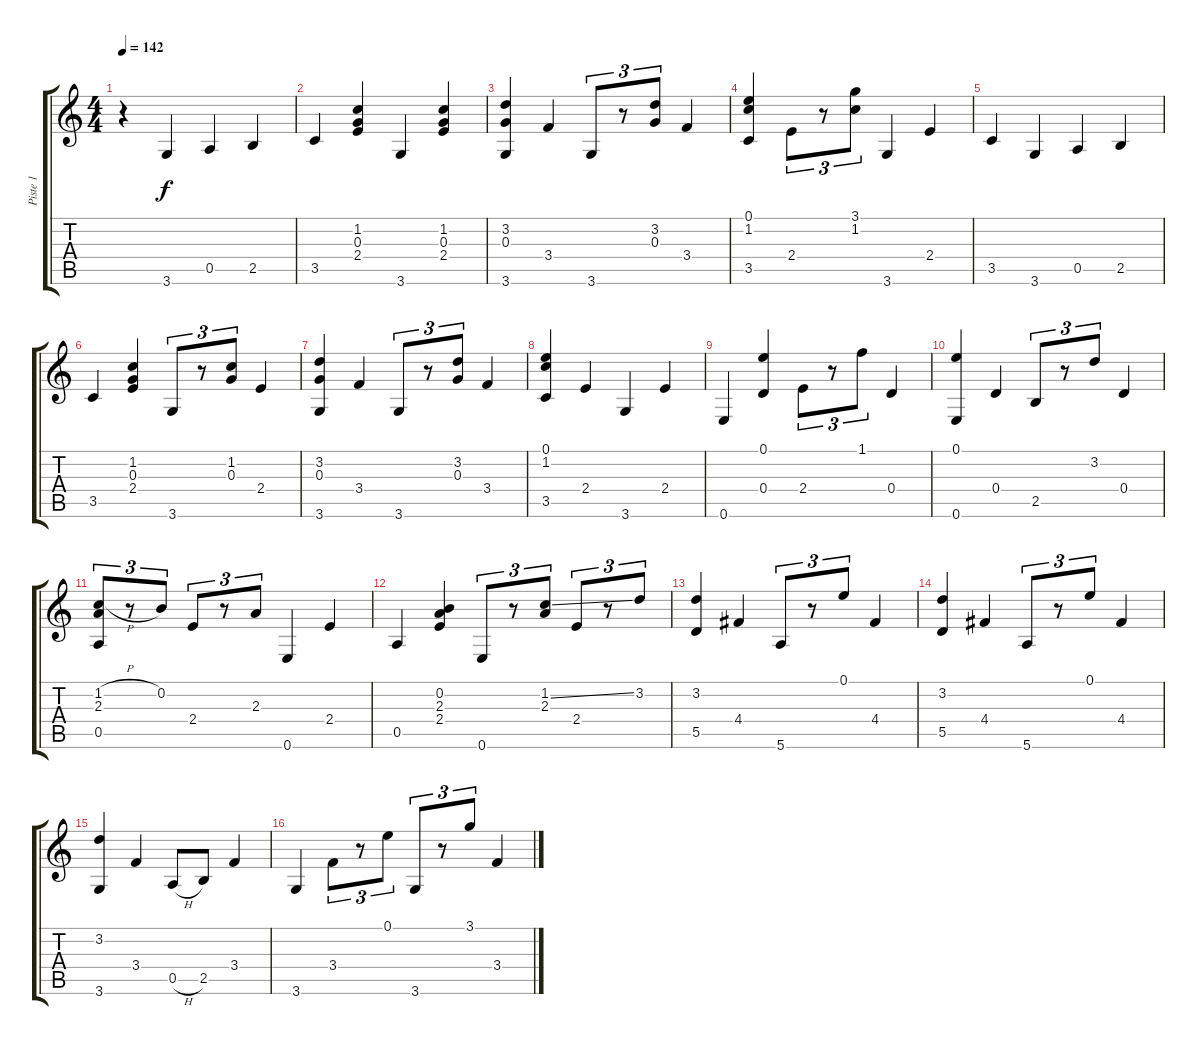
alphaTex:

\track ("Piste 1" "Piste 1") {instrument acousticguitarnylon}
\staff {score tabs}
\tuning (E4 B3 G3 D3 A2 E2) {hide}
\ts (4 4)
\tempo 142
\clef g2
\ks c
r.4{dy f instrument acousticguitarnylon} 3.6.4 0.5.4 2.5.4 |
3.5.4 (1.2 0.3 2.4).4 3.6.4 (1.2 0.3 2.4).4 |
(3.2 0.3 3.6).4 3.4.4 3.6.8{tu (3 2)} r.8{tu (3 2)} (3.2 0.3).8{tu (3 2)} 3.4.4 |
(0.1 1.2 3.5).4 2.4.8{tu (3 2)} r.8{tu (3 2)} (3.1 1.2).8{tu (3 2)} 3.6.4 2.4.4 |
3.5.4 3.6.4 0.5.4 2.5.4 |
3.5.4 (1.2 0.3 2.4).4 3.6.8{tu (3 2)} r.8{tu (3 2)} (1.2 0.3).8{tu (3 2)} 2.4.4 |
(3.2 0.3 3.6).4 3.4.4 3.6.8{tu (3 2)} r.8{tu (3 2)} (3.2 0.3).8{tu (3 2)} 3.4.4 |
(0.1 1.2 3.5).4 2.4.4 3.6.4 2.4.4 |
0.6.4 (0.1 0.4).4 2.4.8{tu (3 2)} r.8{tu (3 2)} 1.1.8{tu (3 2)} 0.4.4 |
(0.1 0.6).4 0.4.4 2.5.8{tu (3 2)} r.8{tu (3 2)} 3.2.8{tu (3 2)} 0.4.4 |
(1.2{h} 2.3 0.5).8{tu (3 2)} r.8{tu (3 2)} 0.2.8{tu (3 2)} 2.4.8{tu (3 2)} r.8{tu (3 2)} 2.3.8{tu (3 2)} 0.6.4 2.4.4 |
0.5.4 (0.2 2.3 2.4).4 0.6.8{tu (3 2)} r.8{tu (3 2)} (1.2{ss} 2.3).8{tu (3 2)} 2.4.8{tu (3 2)} r.8{tu (3 2)} 3.2.8{tu (3 2)} |
(3.2 5.5).4 4.4.4 5.6.8{tu (3 2)} r.8{tu (3 2)} 0.1.8{tu (3 2)} 4.4.4 |
(3.2 5.5).4 4.4.4 5.6.8{tu (3 2)} r.8{tu (3 2)} 0.1.8{tu (3 2)} 4.4.4 |
(3.2 3.6).4 3.4.4 0.5{h}.8 2.5.8 3.4.4 |
3.6.4 3.4.8{tu (3 2)} r.8{tu (3 2)} 0.1.8{tu (3 2)} 3.6.8{tu (3 2)} r.8{tu (3 2)} 3.1.8{tu (3 2)} 3.4{ss}.4
